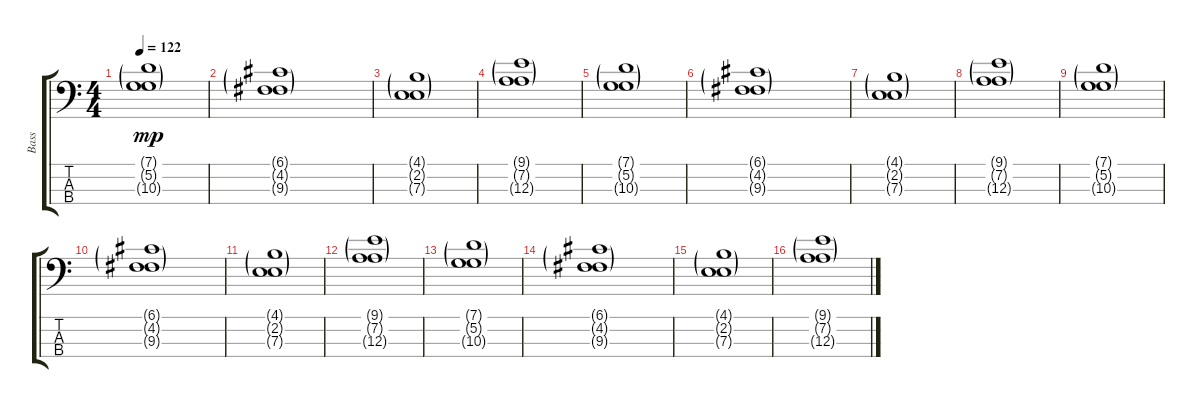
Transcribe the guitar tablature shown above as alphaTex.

\track ("Bass" "Bass") {instrument electricbassfinger}
\staff {score tabs}
\tuning (G2 D2 A1 E1) {hide}
\ts (4 4)
\tempo 122
\clef f4
\ks c
(7.1{g} 5.2{g} 10.3{g}).1{dy mp} |
(6.1{g} 4.2{g} 9.3{g}).1 |
(4.1{g} 2.2{g} 7.3{g}).1 |
(9.1{g} 7.2{g} 12.3{g}).1 |
(7.1{g} 5.2{g} 10.3{g}).1 |
(6.1{g} 4.2{g} 9.3{g}).1 |
(4.1{g} 2.2{g} 7.3{g}).1 |
(9.1{g} 7.2{g} 12.3{g}).1 |
(7.1{g} 5.2{g} 10.3{g}).1 |
(6.1{g} 4.2{g} 9.3{g}).1 |
(4.1{g} 2.2{g} 7.3{g}).1 |
(9.1{g} 7.2{g} 12.3{g}).1 |
(7.1{g} 5.2{g} 10.3{g}).1 |
(6.1{g} 4.2{g} 9.3{g}).1 |
(4.1{g} 2.2{g} 7.3{g}).1 |
(9.1{g} 7.2{g} 12.3{g}).1
